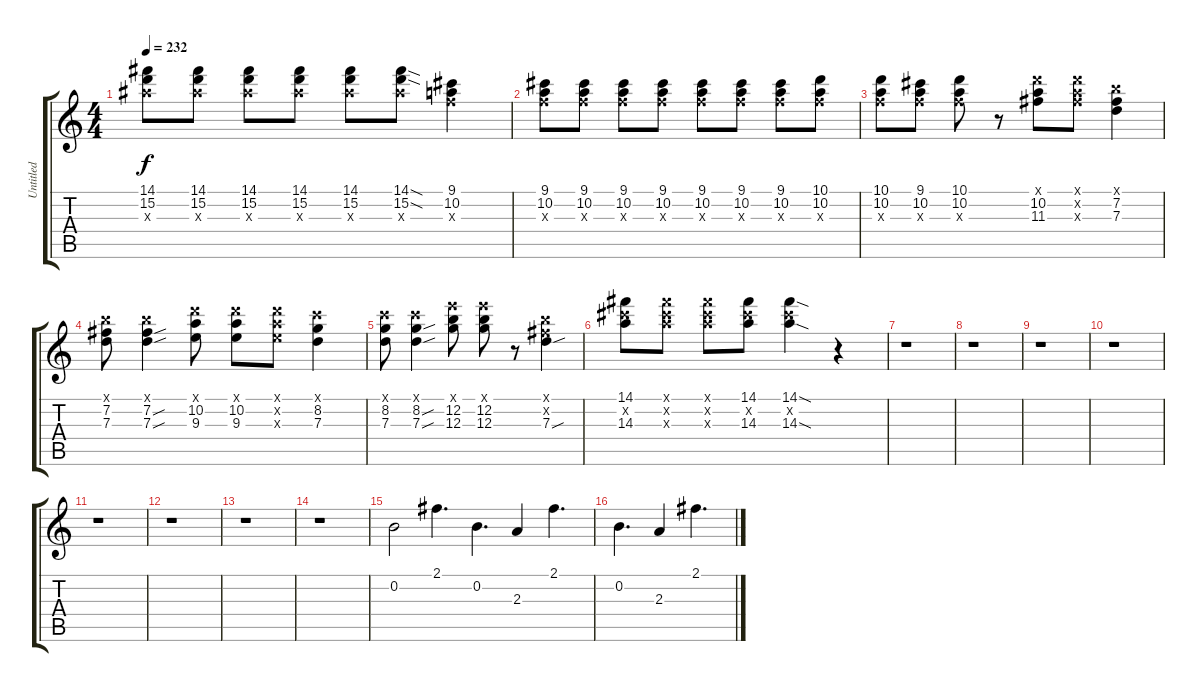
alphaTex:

\track ("Untitled" "Untitled") {instrument electricbasspick}
\staff {score tabs}
\tuning (E4 B3 G3 D3 A2 E2) {hide}
\ts (4 4)
\tempo 232
\clef g2
\ks c
(14.1 15.2 15.3{x}).8{dy f} (14.1 15.2 15.3{x}).8 (14.1 15.2 15.3{x}).8 (14.1 15.2 15.3{x}).8 (14.1 15.2 15.3{x}).8 (14.1{sod} 15.2{sod} 15.3{x}).8 (9.1 10.2 10.3{x}).4 |
(9.1 10.2 10.3{x}).8 (9.1 10.2 10.3{x}).8 (9.1 10.2 10.3{x}).8 (9.1 10.2 10.3{x}).8 (9.1 10.2 10.3{x}).8 (9.1 10.2 10.3{x}).8 (9.1 10.2 10.3{x}).8 (10.1 10.2 10.3{x}).8 |
(10.1 10.2 10.3{x}).8 (9.1 10.2 10.3{x}).8 (10.1 10.2 10.3{x}).8 r.8 (10.1{x} 10.2 11.3).8 (10.1{x} 10.2{x} 11.3{x}).8 (7.1{x} 7.2 7.3).4 |
(7.1{x} 7.2 7.3).8 (7.1{x} 7.2{sou} 7.3{sou}).4 (10.1{x} 10.2 9.3).8 (10.1{x} 10.2 9.3).8 (10.1{x} 10.2{x} 9.3{x}).8 (8.1{x} 8.2 7.3).4 |
(8.1{x} 8.2 7.3).8 (8.1{x} 8.2{sou} 7.3{sou}).4 (12.1{x} 12.2 12.3).8 (12.1{x} 12.2 12.3).8 r.8 (7.1{x} 7.2{x} 7.3{sou}).4 |
(14.1 14.2{x} 14.3).8 (14.1{x} 14.2{x} 14.3{x}).8 (14.1{x} 14.2{x} 14.3{x}).8 (14.1 14.2{x} 14.3).8 (14.1{sod} 14.2{x} 14.3{sod}).4 r.4 |
r.1 |
r.1 |
r.1 |
r.1 |
r.1 |
r.1 |
r.1 |
r.1 |
0.2.2 2.1.4{d} 0.2.4{d} 2.3.4 2.1.4{d} |
0.2.4{d} 2.3.4 2.1.4{d}
